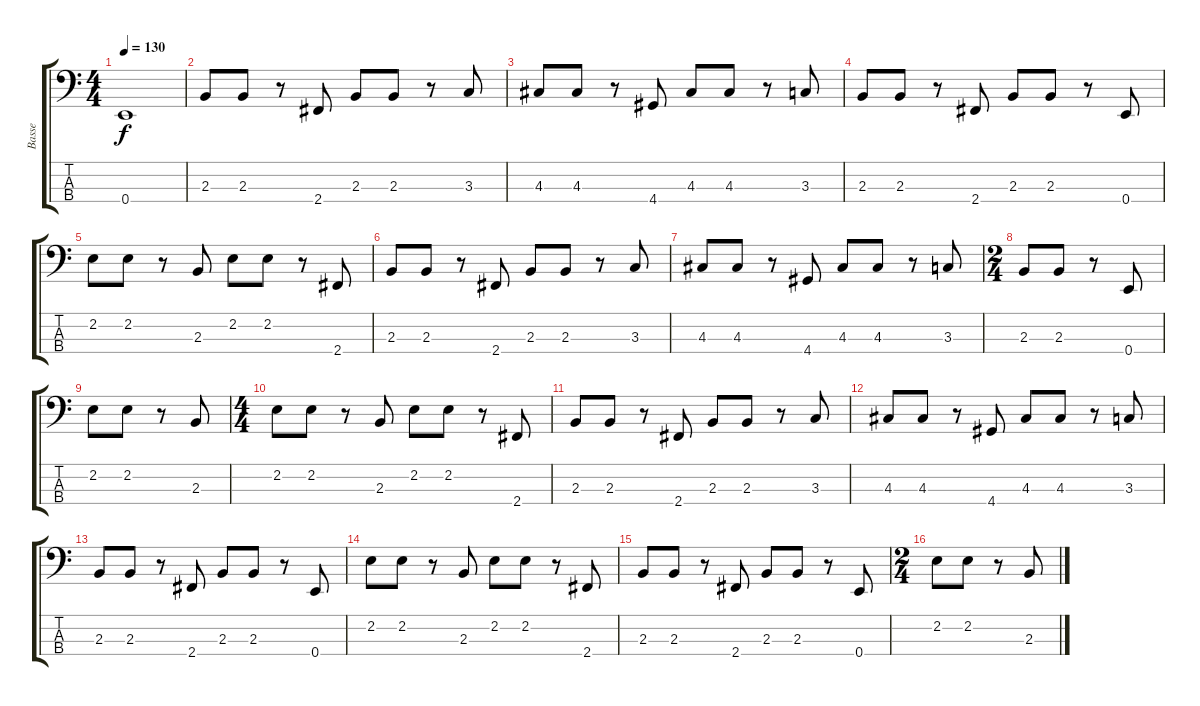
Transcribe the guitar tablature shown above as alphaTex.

\track ("Basse" "Basse") {instrument acousticbass}
\staff {score tabs}
\tuning (G2 D2 A1 E1) {hide}
\ts (4 4)
\tempo 130
\clef f4
\ks c
0.4.1{dy f instrument acousticbass} |
2.3.8 2.3.8 r.8 2.4.8 2.3.8 2.3.8 r.8 3.3.8 |
4.3.8 4.3.8 r.8 4.4.8 4.3.8 4.3.8 r.8 3.3.8 |
2.3.8 2.3.8 r.8 2.4.8 2.3.8 2.3.8 r.8 0.4.8 |
2.2.8 2.2.8 r.8 2.3.8 2.2.8 2.2.8 r.8 2.4.8 |
2.3.8 2.3.8 r.8 2.4.8 2.3.8 2.3.8 r.8 3.3.8 |
4.3.8 4.3.8 r.8 4.4.8 4.3.8 4.3.8 r.8 3.3.8 |
\ts (2 4)
2.3.8 2.3.8 r.8 0.4.8 |
2.2.8 2.2.8 r.8 2.3.8 |
\ts (4 4)
2.2.8 2.2.8 r.8 2.3.8 2.2.8 2.2.8 r.8 2.4.8 |
2.3.8 2.3.8 r.8 2.4.8 2.3.8 2.3.8 r.8 3.3.8 |
4.3.8 4.3.8 r.8 4.4.8 4.3.8 4.3.8 r.8 3.3.8 |
2.3.8 2.3.8 r.8 2.4.8 2.3.8 2.3.8 r.8 0.4.8 |
2.2.8 2.2.8 r.8 2.3.8 2.2.8 2.2.8 r.8 2.4.8 |
2.3.8 2.3.8 r.8 2.4.8 2.3.8 2.3.8 r.8 0.4.8 |
\ts (2 4)
2.2.8 2.2.8 r.8 2.3.8
